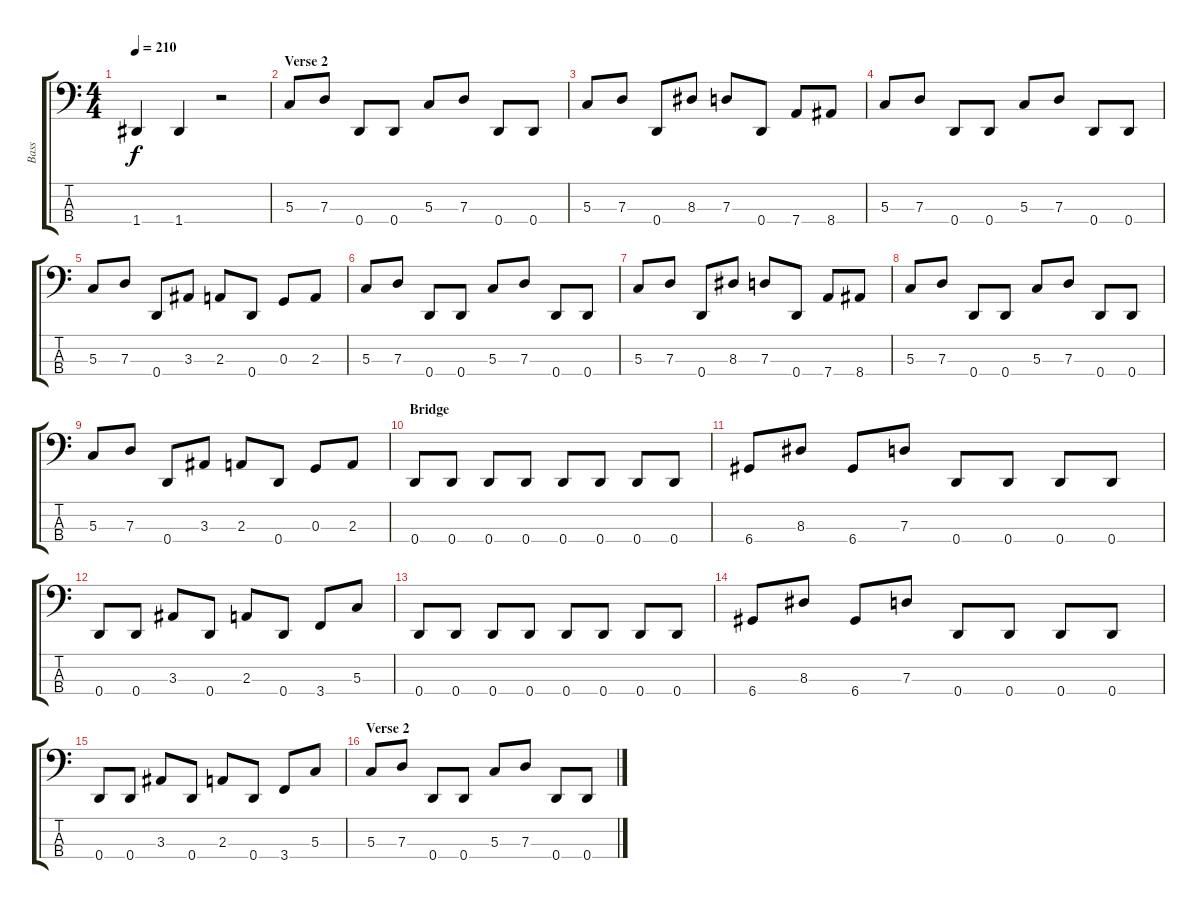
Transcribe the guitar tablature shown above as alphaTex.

\track ("Bass" "Bass") {instrument electricbasspick}
\staff {score tabs}
\tuning (F2 C2 G1 D1) {hide}
\ts (4 4)
\tempo 210
\clef f4
\ks c
1.4.4{dy f} 1.4.4 r.2 |
\section ("" "Verse 2")
5.3.8 7.3.8 0.4.8 0.4.8 5.3.8 7.3.8 0.4.8 0.4.8 |
5.3.8 7.3.8 0.4.8 8.3.8 7.3.8 0.4.8 7.4.8 8.4.8 |
5.3.8 7.3.8 0.4.8 0.4.8 5.3.8 7.3.8 0.4.8 0.4.8 |
5.3.8 7.3.8 0.4.8 3.3.8 2.3.8 0.4.8 0.3.8 2.3.8 |
5.3.8 7.3.8 0.4.8 0.4.8 5.3.8 7.3.8 0.4.8 0.4.8 |
5.3.8 7.3.8 0.4.8 8.3.8 7.3.8 0.4.8 7.4.8 8.4.8 |
5.3.8 7.3.8 0.4.8 0.4.8 5.3.8 7.3.8 0.4.8 0.4.8 |
5.3.8 7.3.8 0.4.8 3.3.8 2.3.8 0.4.8 0.3.8 2.3.8 |
\section ("" "Bridge")
0.4.8 0.4.8 0.4.8 0.4.8 0.4.8 0.4.8 0.4.8 0.4.8 |
6.4.8 8.3.8 6.4.8 7.3.8 0.4.8 0.4.8 0.4.8 0.4.8 |
0.4.8 0.4.8 3.3.8 0.4.8 2.3.8 0.4.8 3.4.8 5.3.8 |
0.4.8 0.4.8 0.4.8 0.4.8 0.4.8 0.4.8 0.4.8 0.4.8 |
6.4.8 8.3.8 6.4.8 7.3.8 0.4.8 0.4.8 0.4.8 0.4.8 |
0.4.8 0.4.8 3.3.8 0.4.8 2.3.8 0.4.8 3.4.8 5.3.8 |
\section ("" "Verse 2")
5.3.8 7.3.8 0.4.8 0.4.8 5.3.8 7.3.8 0.4.8 0.4.8
